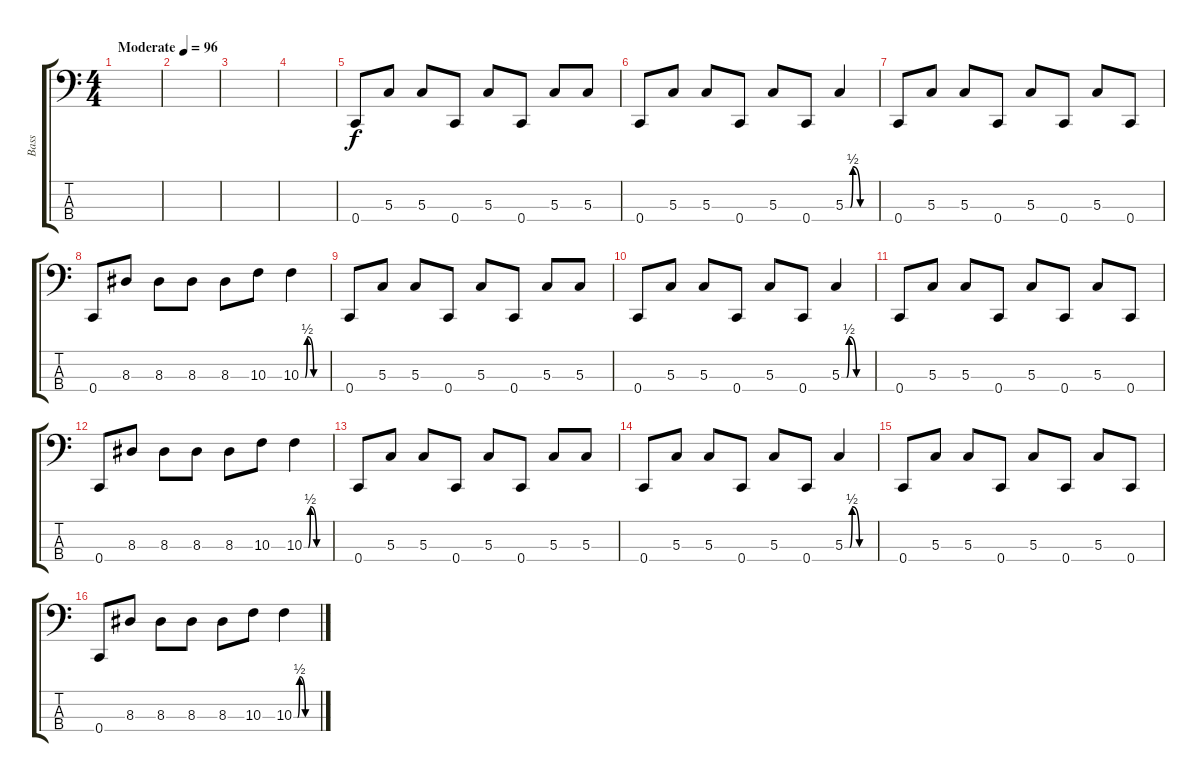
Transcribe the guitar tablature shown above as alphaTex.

\track ("Bass" "Bass") {instrument electricbasspick}
\staff {score tabs}
\tuning (F2 C2 G1 C1) {hide}
\ts (4 4)
\tempo (96 "Moderate")
\clef f4
\ks c
|
|
|
|
0.4.8 5.3.8 5.3.8 0.4.8 5.3.8 0.4.8 5.3.8 5.3.8 |
0.4.8 5.3.8 5.3.8 0.4.8 5.3.8 0.4.8 5.3{be (custom 0 0 10 0 15 2 30 0 60 0)}.4 |
0.4.8 5.3.8 5.3.8 0.4.8 5.3.8 0.4.8 5.3.8 0.4.8 |
0.4.8 8.3.8 8.3.8 8.3.8 8.3.8 10.3.8 10.3{be (custom 0 0 10 0 15 2 30 0 60 0)}.4 |
0.4.8 5.3.8 5.3.8 0.4.8 5.3.8 0.4.8 5.3.8 5.3.8 |
0.4.8 5.3.8 5.3.8 0.4.8 5.3.8 0.4.8 5.3{be (custom 0 0 10 0 15 2 30 0 60 0)}.4 |
0.4.8 5.3.8 5.3.8 0.4.8 5.3.8 0.4.8 5.3.8 0.4.8 |
0.4.8 8.3.8 8.3.8 8.3.8 8.3.8 10.3.8 10.3{be (custom 0 0 10 0 15 2 30 0 60 0)}.4 |
0.4.8 5.3.8 5.3.8 0.4.8 5.3.8 0.4.8 5.3.8 5.3.8 |
0.4.8 5.3.8 5.3.8 0.4.8 5.3.8 0.4.8 5.3{be (custom 0 0 10 0 15 2 30 0 60 0)}.4 |
0.4.8 5.3.8 5.3.8 0.4.8 5.3.8 0.4.8 5.3.8 0.4.8 |
0.4.8 8.3.8 8.3.8 8.3.8 8.3.8 10.3.8 10.3{be (custom 0 0 10 0 15 2 30 0 60 0)}.4
